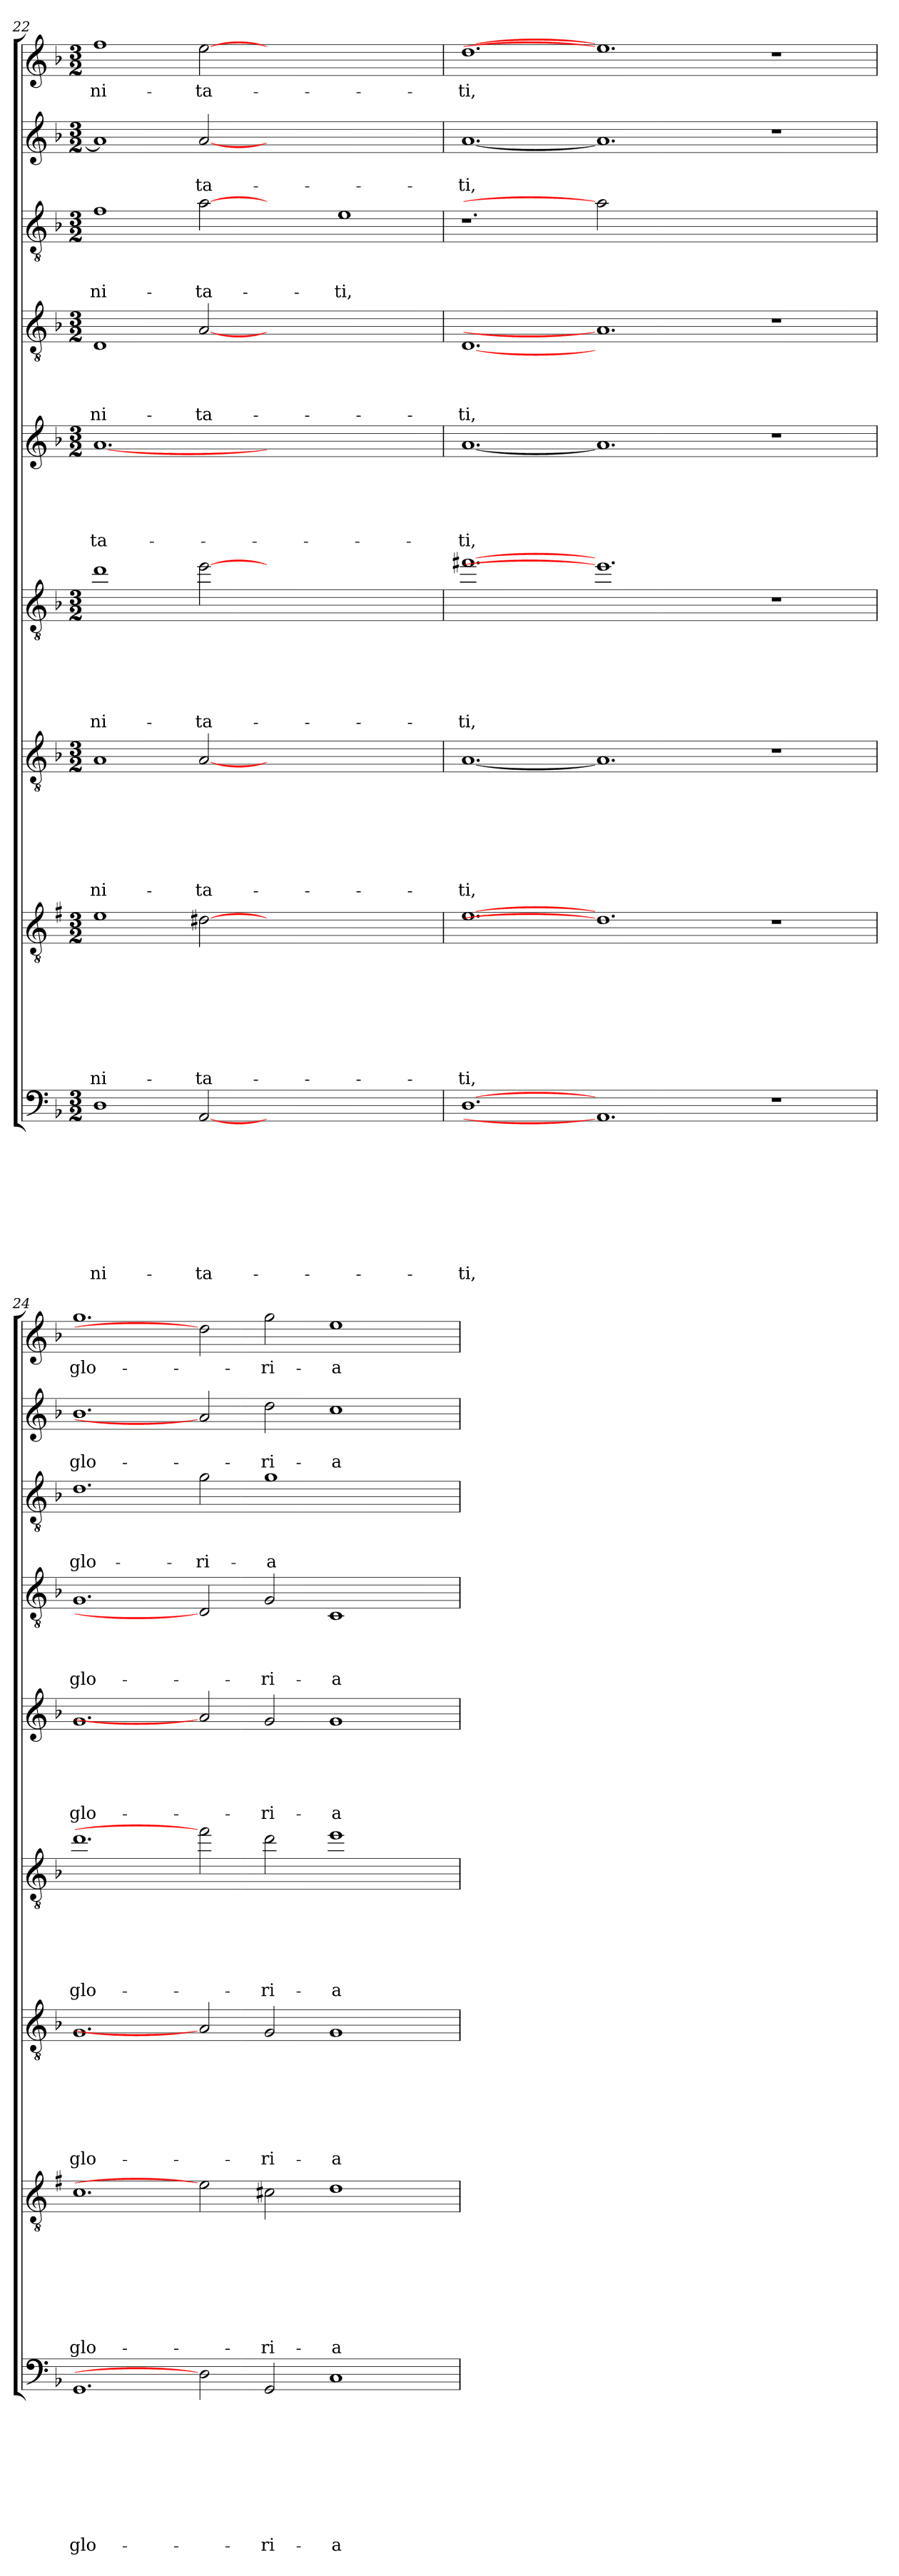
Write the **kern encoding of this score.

**kern	**text	**text	**text	**text	**text	**text	**text	**text	**text	**kern	**text	**text	**text	**text	**text	**text	**text	**text	**kern	**text	**text	**text	**text	**text	**text	**text	**kern	**text	**text	**text	**text	**text	**text	**kern	**text	**text	**text	**text	**text	**kern	**text	**text	**text	**text	**kern	**text	**text	**text	**kern	**text	**text	**kern	**text
*part9	*part9	*part9	*part9	*part9	*part9	*part9	*part9	*part9	*part9	*part8	*part8	*part8	*part8	*part8	*part8	*part8	*part8	*part8	*part7	*part7	*part7	*part7	*part7	*part7	*part7	*part7	*part6	*part6	*part6	*part6	*part6	*part6	*part6	*part5	*part5	*part5	*part5	*part5	*part5	*part4	*part4	*part4	*part4	*part4	*part3	*part3	*part3	*part3	*part2	*part2	*part2	*part1	*part1
*staff9	*staff9	*staff9	*staff9	*staff9	*staff9	*staff9	*staff9	*staff9	*staff9	*staff8	*staff8	*staff8	*staff8	*staff8	*staff8	*staff8	*staff8	*staff8	*staff7	*staff7	*staff7	*staff7	*staff7	*staff7	*staff7	*staff7	*staff6	*staff6	*staff6	*staff6	*staff6	*staff6	*staff6	*staff5	*staff5	*staff5	*staff5	*staff5	*staff5	*staff4	*staff4	*staff4	*staff4	*staff4	*staff3	*staff3	*staff3	*staff3	*staff2	*staff2	*staff2	*staff1	*staff1
*clefF4	*	*	*	*	*	*	*	*	*	*clefGv2	*	*	*	*	*	*	*	*	*clefGv2	*	*	*	*	*	*	*	*clefGv2	*	*	*	*	*	*	*clefG2	*	*	*	*	*	*clefGv2	*	*	*	*	*clefGv2	*	*	*	*clefG2	*	*	*clefG2	*
*	*	*	*	*	*	*	*	*	*	*ITrd1c2	*	*	*	*	*	*	*	*	*	*	*	*	*	*	*	*	*ITrd8c14	*	*	*	*	*	*	*	*	*	*	*	*	*	*	*	*	*	*	*	*	*	*	*	*	*	*
*k[b-]	*	*	*	*	*	*	*	*	*	*k[b-]	*	*	*	*	*	*	*	*	*k[b-]	*	*	*	*	*	*	*	*k[b-]	*	*	*	*	*	*	*k[b-]	*	*	*	*	*	*k[b-]	*	*	*	*	*k[b-]	*	*	*	*k[b-]	*	*	*k[b-]	*
*F:	*	*	*	*	*	*	*	*	*	*F:	*	*	*	*	*	*	*	*	*F:	*	*	*	*	*	*	*	*F:	*	*	*	*	*	*	*F:	*	*	*	*	*	*F:	*	*	*	*	*F:	*	*	*	*F:	*	*	*F:	*
*M3/2	*	*	*	*	*	*	*	*	*	*M3/2	*	*	*	*	*	*	*	*	*M3/2	*	*	*	*	*	*	*	*M3/2	*	*	*	*	*	*	*M3/2	*	*	*	*	*	*M3/2	*	*	*	*	*M3/2	*	*	*	*M3/2	*	*	*M3/2	*
=22	=22	=22	=22	=22	=22	=22	=22	=22	=22	=22	=22	=22	=22	=22	=22	=22	=22	=22	=22	=22	=22	=22	=22	=22	=22	=22	=22	=22	=22	=22	=22	=22	=22	=22	=22	=22	=22	=22	=22	=22	=22	=22	=22	=22	=22	=22	=22	=22	=22	=22	=22	=22	=22
!	!	!	!	!	!	!	!	!	!LO:LY:b	!	!	!	!	!	!	!	!	!LO:LY:b	!	!	!	!	!	!	!	!LO:LY:b	!	!	!	!	!	!	!LO:LY:b	!	!	!	!	!	!LO:LY:b	!	!	!	!	!LO:LY:b	!	!	!	!LO:LY:b	!	!	!	!	!LO:LY:b
1D	.	.	.	.	.	.	.	.	-ni-	1d	.	.	.	.	.	.	.	-ni-	1A	.	.	.	.	.	.	-ni-	1d	.	.	.	.	.	-ni-	[1.a	.	.	.	.	-ta-	1D	.	.	.	-ni-	1f	.	.	-ni-	1a]	.	.	1ff	-ni-
!	!	!	!	!	!	!	!	!	!LO:LY:b	!	!	!	!	!	!	!	!	!LO:LY:b	!	!	!	!	!	!	!	!LO:LY:b	!	!	!	!	!	!	!LO:LY:b	!	!	!	!	!	!	!	!	!	!	!LO:LY:b	!	!	!	!LO:LY:b	!	!	!LO:LY:b	!	!LO:LY:b
[2AA	.	.	.	.	.	.	.	.	-ta-	[2c#X	.	.	.	.	.	.	.	-ta-	[2A	.	.	.	.	.	.	-ta-	[2e	.	.	.	.	.	-ta-	.	.	.	.	.	.	[2A	.	.	.	-ta-	[2a	.	.	-ta-	[2a	.	-ta-	[2ee	-ta-
1.ryy	.	.	.	.	.	.	.	.	.	1.ryy	.	.	.	.	.	.	.	.	1.ryy	.	.	.	.	.	.	.	1.ryy	.	.	.	.	.	.	1.ryy	.	.	.	.	.	1.ryy	.	.	.	.	2ryy	.	.	.	1.ryy	.	.	1.ryy	.
!	!	!	!	!	!	!	!	!	!	!	!	!	!	!	!	!	!	!	!	!	!	!	!	!	!	!	!	!	!	!	!	!	!	!	!	!	!	!	!	!	!	!	!	!	!	!	!	!LO:LY:b	!	!	!	!	!
.	.	.	.	.	.	.	.	.	.	.	.	.	.	.	.	.	.	.	.	.	.	.	.	.	.	.	.	.	.	.	.	.	.	.	.	.	.	.	.	.	.	.	.	.	1e	.	.	-ti,	.	.	.	.	.
=23	=23	=23	=23	=23	=23	=23	=23	=23	=23	=23	=23	=23	=23	=23	=23	=23	=23	=23	=23	=23	=23	=23	=23	=23	=23	=23	=23	=23	=23	=23	=23	=23	=23	=23	=23	=23	=23	=23	=23	=23	=23	=23	=23	=23	=23	=23	=23	=23	=23	=23	=23	=23	=23
!	!	!	!	!	!	!	!	!	!LO:LY:b	!	!	!	!	!	!	!	!	!LO:LY:b	!	!	!	!	!	!	!	!LO:LY:b	!	!	!	!	!	!	!LO:LY:b	!	!	!	!	!	!LO:LY:b	!	!	!	!	!LO:LY:b	!	!	!	!	!	!	!LO:LY:b	!	!LO:LY:b
[1.D	.	.	.	.	.	.	.	.	-ti,	[1.d	.	.	.	.	.	.	.	-ti,	[1.A	.	.	.	.	.	.	-ti,	[1.f#X	.	.	.	.	.	-ti,	[1.a	.	.	.	.	-ti,	[1.D	.	.	.	-ti,	1.r	.	.	.	[1.a	.	-ti,	[1.dd	-ti,
1.AA]	.	.	.	.	.	.	.	.	.	1.c#]	.	.	.	.	.	.	.	.	1.A]	.	.	.	.	.	.	.	1.e]	.	.	.	.	.	.	1.a]	.	.	.	.	.	1.A]	.	.	.	.	2a]	.	.	.	1.a]	.	.	1.ee]	.
.	.	.	.	.	.	.	.	.	.	.	.	.	.	.	.	.	.	.	.	.	.	.	.	.	.	.	.	.	.	.	.	.	.	.	.	.	.	.	.	.	.	.	.	.	0ryy	.	.	.	.	.	.	.	.
1r	.	.	.	.	.	.	.	.	.	1r	.	.	.	.	.	.	.	.	1r	.	.	.	.	.	.	.	1r	.	.	.	.	.	.	1r	.	.	.	.	.	1r	.	.	.	.	.	.	.	.	1r	.	.	1r	.
=24	=24	=24	=24	=24	=24	=24	=24	=24	=24	=24	=24	=24	=24	=24	=24	=24	=24	=24	=24	=24	=24	=24	=24	=24	=24	=24	=24	=24	=24	=24	=24	=24	=24	=24	=24	=24	=24	=24	=24	=24	=24	=24	=24	=24	=24	=24	=24	=24	=24	=24	=24	=24	=24
!	!	!	!	!	!	!	!	!	!LO:LY:b	!	!	!	!	!	!	!	!	!LO:LY:b	!	!	!	!	!	!	!	!LO:LY:b	!	!	!	!	!	!	!LO:LY:b	!	!	!	!	!	!LO:LY:b	!	!	!	!	!LO:LY:b	!	!	!	!LO:LY:b	!	!	!LO:LY:b	!	!LO:LY:b
1.GG	.	.	.	.	.	.	.	.	glo-	1.B-	.	.	.	.	.	.	.	glo-	1.G	.	.	.	.	.	.	glo-	1.d	.	.	.	.	.	glo-	1.g	.	.	.	.	glo-	1.G	.	.	.	glo-	1.d	.	.	glo-	1.b-	.	glo-	1.gg	glo-
!	!	!	!	!	!	!	!	!	!	!	!	!	!	!	!	!	!	!	!	!	!	!	!	!	!	!	!	!	!	!	!	!	!	!	!	!	!	!	!	!	!	!	!	!	!	!	!	!LO:LY:b	!	!	!	!	!
2D]	.	.	.	.	.	.	.	.	.	2d]	.	.	.	.	.	.	.	.	2A]	.	.	.	.	.	.	.	2f#]	.	.	.	.	.	.	2a]	.	.	.	.	.	2D]	.	.	.	.	2g\	.	.	-ri-	2a]	.	.	2dd]	.
!	!	!	!	!	!	!	!	!	!LO:LY:b	!	!	!	!	!	!	!	!	!LO:LY:b	!	!	!	!	!	!	!	!LO:LY:b	!	!	!	!	!	!	!LO:LY:b	!	!	!	!	!	!LO:LY:b	!	!	!	!	!LO:LY:b	!	!	!	!LO:LY:b	!	!	!LO:LY:b	!	!LO:LY:b
2GG/	.	.	.	.	.	.	.	.	-ri-	2Bn\	.	.	.	.	.	.	.	-ri-	2G/	.	.	.	.	.	.	-ri-	2d\	.	.	.	.	.	-ri-	2g/	.	.	.	.	-ri-	2G/	.	.	.	-ri-	1g	.	.	-a	2dd\	.	-ri-	2gg\	-ri-
!	!	!	!	!	!	!	!	!	!LO:LY:b	!	!	!	!	!	!	!	!	!LO:LY:b	!	!	!	!	!	!	!	!LO:LY:b	!	!	!	!	!	!	!LO:LY:b	!	!	!	!	!	!LO:LY:b	!	!	!	!	!LO:LY:b	!	!	!	!	!	!	!LO:LY:b	!	!LO:LY:b
1C	.	.	.	.	.	.	.	.	-a	1c	.	.	.	.	.	.	.	-a	1G	.	.	.	.	.	.	-a	1e	.	.	.	.	.	-a	1g	.	.	.	.	-a	1C	.	.	.	-a	.	.	.	.	1cc	.	-a	1ee	-a
.	.	.	.	.	.	.	.	.	.	.	.	.	.	.	.	.	.	.	.	.	.	.	.	.	.	.	.	.	.	.	.	.	.	.	.	.	.	.	.	.	.	.	.	.	2ryy	.	.	.	.	.	.	.	.
=	=	=	=	=	=	=	=	=	=	=	=	=	=	=	=	=	=	=	=	=	=	=	=	=	=	=	=	=	=	=	=	=	=	=	=	=	=	=	=	=	=	=	=	=	=	=	=	=	=	=	=	=	=
*-	*-	*-	*-	*-	*-	*-	*-	*-	*-	*-	*-	*-	*-	*-	*-	*-	*-	*-	*-	*-	*-	*-	*-	*-	*-	*-	*-	*-	*-	*-	*-	*-	*-	*-	*-	*-	*-	*-	*-	*-	*-	*-	*-	*-	*-	*-	*-	*-	*-	*-	*-	*-	*-
